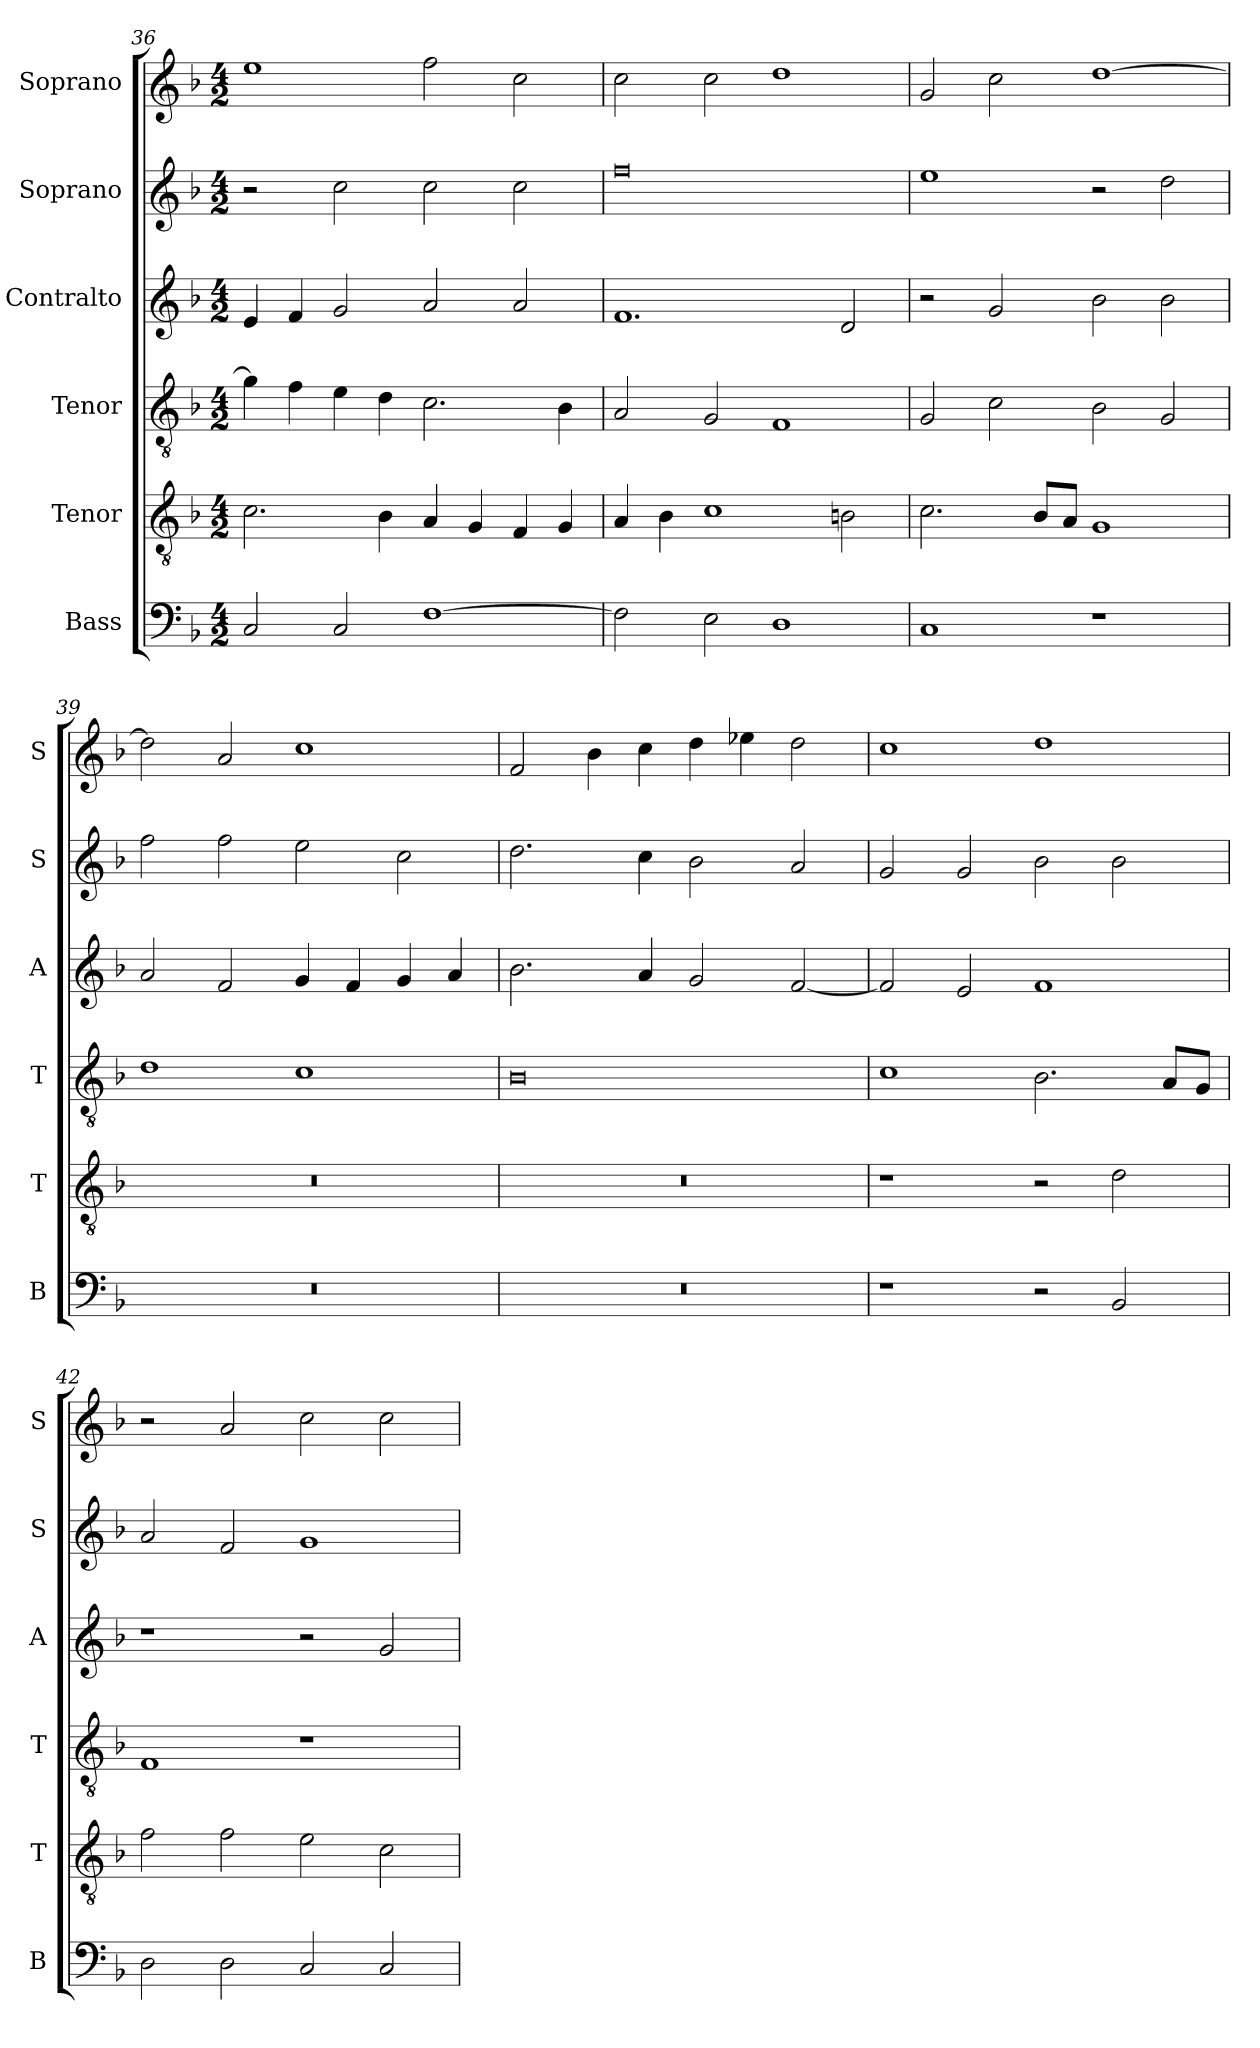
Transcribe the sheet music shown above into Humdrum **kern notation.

**kern	**kern	**kern	**kern	**kern	**kern
*part6	*part5	*part4	*part3	*part2	*part1
*staff6	*staff5	*staff4	*staff3	*staff2	*staff1
*I"Bass	*I"Tenor	*I"Tenor	*I"Contralto	*I"Soprano	*I"Soprano
*I'B	*I'T	*I'T	*I'A	*I'S	*I'S
*clefF4	*clefGv2	*clefGv2	*clefG2	*clefG2	*clefG2
*k[b-]	*k[b-]	*k[b-]	*k[b-]	*k[b-]	*k[b-]
*F:ion	*F:ion	*F:ion	*F:ion	*F:ion	*F:ion
*M4/2	*M4/2	*M4/2	*M4/2	*M4/2	*M4/2
=36	=36	=36	=36	=36	=36
2C	2.c	4g]	4e	2r	1ee
.	.	4f	4f	.	.
2C	.	4e	2g	2cc	.
.	4B-	4d	.	.	.
[1F	4A	2.c	2a	2cc	2ff
.	4G	.	.	.	.
.	4F	.	2a	2cc	2cc
.	4G	4B-	.	.	.
=37	=37	=37	=37	=37	=37
2F]	4A	2A	1.f	0ff	2cc
.	4B-	.	.	.	.
2E	1c	2G	.	.	2cc
1D	.	1F	.	.	1dd
.	2Bn	.	2d	.	.
=38	=38	=38	=38	=38	=38
1C	2.c	2G	2r	1ee	2g
.	.	2c	2g	.	2cc
.	8B-/L	.	.	.	.
.	8A/J	.	.	.	.
1r	1G	2B-	2b-	2r	[1dd
.	.	2G	2b-	2dd	.
=39	=39	=39	=39	=39	=39
0r	0r	1d	2a	2ff	2dd]
.	.	.	2f	2ff	2a
.	.	1c	4g	2ee	1cc
.	.	.	4f	.	.
.	.	.	4g	2cc	.
.	.	.	4a	.	.
=40	=40	=40	=40	=40	=40
0r	0r	0B-	2.b-	2.dd	2f
.	.	.	.	.	4b-
.	.	.	4a	4cc	4cc
.	.	.	2g	2b-	4dd
.	.	.	.	.	4ee-X
.	.	.	[2f	2a	2dd
=41	=41	=41	=41	=41	=41
1r	1r	1c	2f]	2g	1cc
.	.	.	2e	2g	.
2r	2r	2.B-	1f	2b-	1dd
2BB-	2d	.	.	2b-	.
.	.	8A/L	.	.	.
.	.	8G/J	.	.	.
=42	=42	=42	=42	=42	=42
2D	2f	1F	1r	2a	2r
2D	2f	.	.	2f	2a
2C	2e	1r	2r	1g	2cc
2C	2c	.	2g	.	2cc
=	=	=	=	=	=
*-	*-	*-	*-	*-	*-
